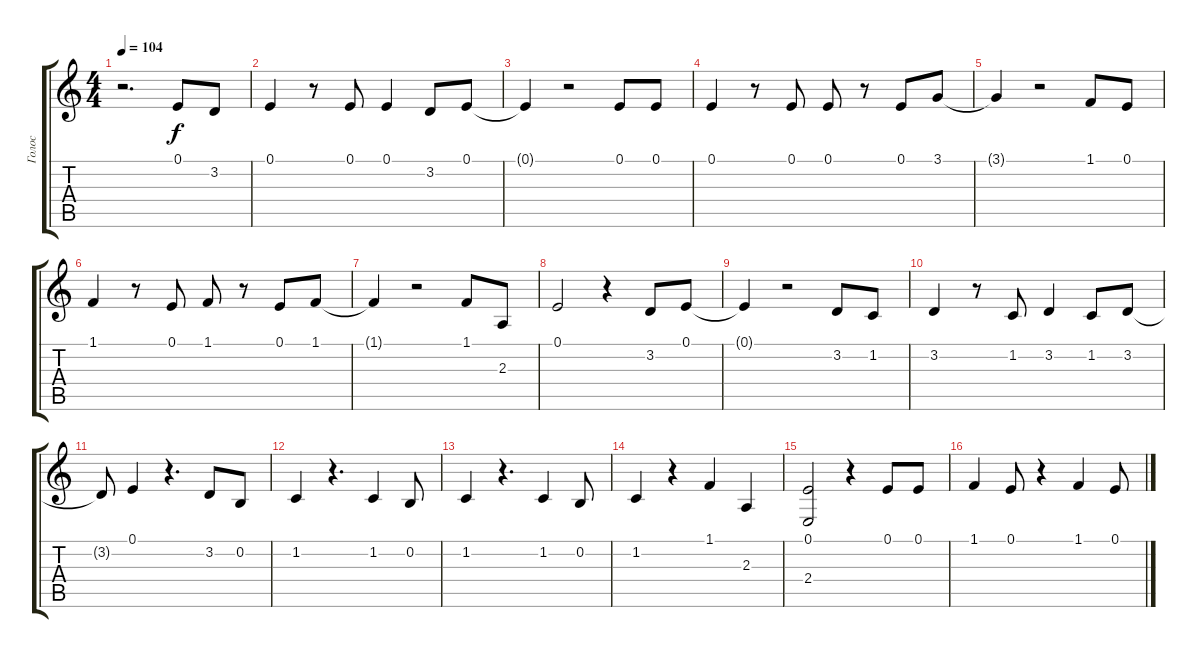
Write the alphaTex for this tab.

\track ("Голос" "Голос") {instrument altosax}
\staff {score tabs}
\tuning (E4 B3 G3 D3 A2 E2) {hide}
\ts (4 4)
\tempo 104
\clef g2
\ks c
r.2{d dy f} 0.1.8 3.2.8 |
0.1.4 r.8 0.1.8 0.1.4 3.2.8 0.1.8 |
0.1{t}.4 r.2 0.1.8 0.1.8 |
0.1.4 r.8 0.1.8 0.1.8 r.8 0.1.8 3.1.8 |
3.1{t}.4 r.2 1.1.8 0.1.8 |
1.1.4 r.8 0.1.8 1.1.8 r.8 0.1.8 1.1.8 |
1.1{t}.4 r.2 1.1.8 2.3.8 |
0.1.2 r.4 3.2.8 0.1.8 |
0.1{t}.4 r.2 3.2.8 1.2.8 |
3.2.4 r.8 1.2.8 3.2.4 1.2.8 3.2.8 |
3.2{t}.8 0.1.4 r.4{d} 3.2.8 0.2.8 |
1.2.4 r.4{d} 1.2.4 0.2.8 |
1.2.4 r.4{d} 1.2.4 0.2.8 |
1.2.4 r.4 1.1.4 2.3.4 |
(0.1 2.4).2 r.4 0.1.8 0.1.8 |
1.1.4 0.1.8 r.4 1.1.4 0.1.8
